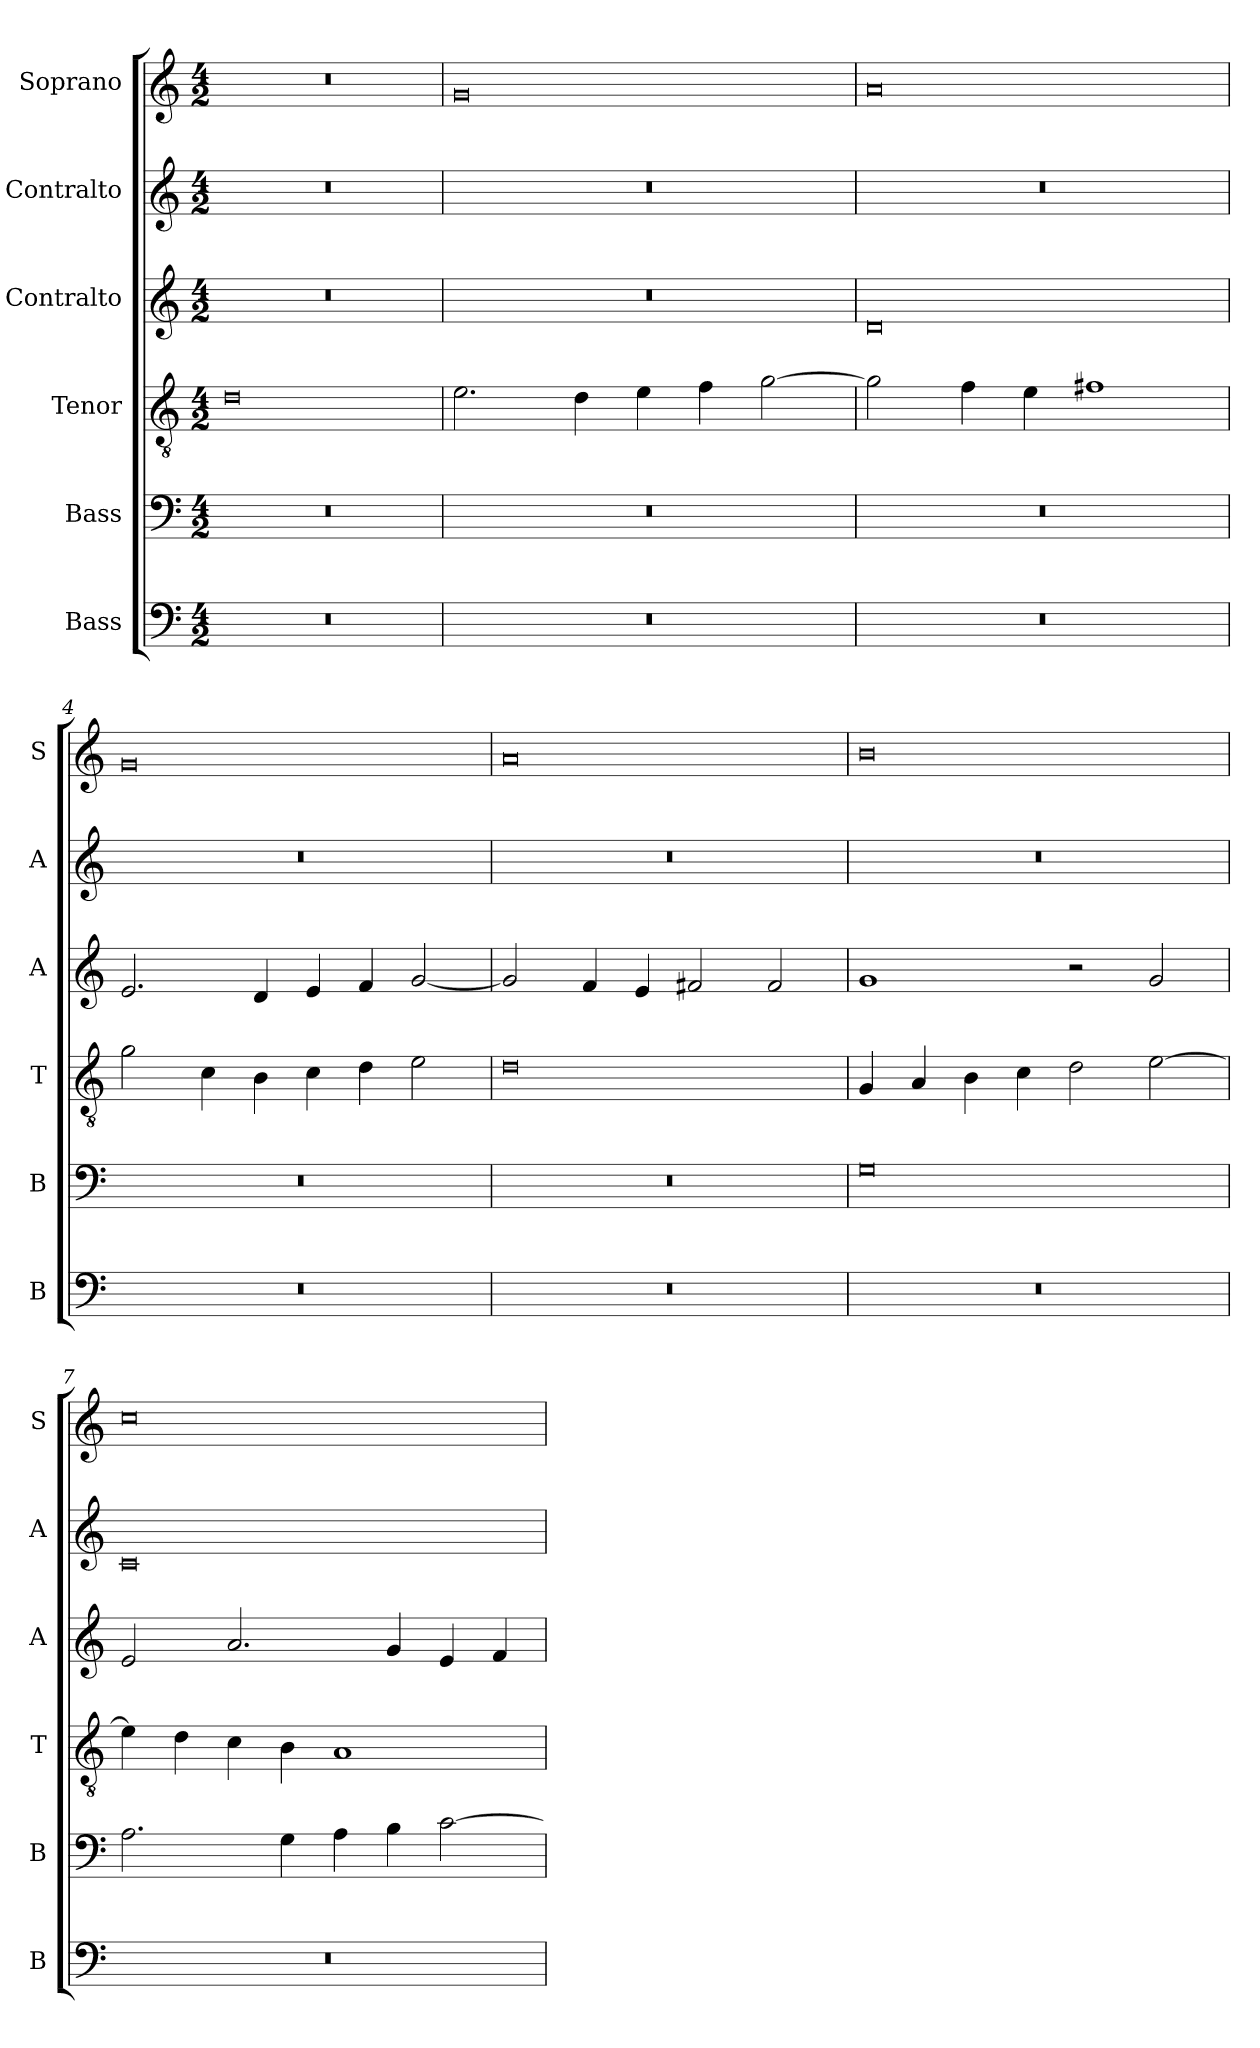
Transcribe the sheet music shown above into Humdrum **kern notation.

**kern	**kern	**kern	**kern	**kern	**kern
*part6	*part5	*part4	*part3	*part2	*part1
*staff6	*staff5	*staff4	*staff3	*staff2	*staff1
*I"Bass	*I"Bass	*I"Tenor	*I"Contralto	*I"Contralto	*I"Soprano
*I'B	*I'B	*I'T	*I'A	*I'A	*I'S
*clefF4	*clefF4	*clefGv2	*clefG2	*clefG2	*clefG2
*k[]	*k[]	*k[]	*k[]	*k[]	*k[]
*G:mix	*G:mix	*G:mix	*G:mix	*G:mix	*G:mix
*M4/2	*M4/2	*M4/2	*M4/2	*M4/2	*M4/2
=1	=1	=1	=1	=1	=1
0r	0r	0d	0r	0r	0r
=2	=2	=2	=2	=2	=2
0r	0r	2.e	0r	0r	0g
.	.	4d	.	.	.
.	.	4e	.	.	.
.	.	4f	.	.	.
.	.	[2g	.	.	.
=3	=3	=3	=3	=3	=3
0r	0r	2g]	0d	0r	0a
.	.	4f	.	.	.
.	.	4e	.	.	.
.	.	1f#X	.	.	.
=4	=4	=4	=4	=4	=4
0r	0r	2g	2.e	0r	0g
.	.	4c	.	.	.
.	.	4B	4d	.	.
.	.	4c	4e	.	.
.	.	4d	4f	.	.
.	.	2e	[2g	.	.
=5	=5	=5	=5	=5	=5
0r	0r	0d	2g]	0r	0a
.	.	.	4f	.	.
.	.	.	4e	.	.
.	.	.	2f#X	.	.
.	.	.	2f#	.	.
=6	=6	=6	=6	=6	=6
0r	0G	4G	1g	0r	0b
.	.	4A	.	.	.
.	.	4B	.	.	.
.	.	4c	.	.	.
.	.	2d	2r	.	.
.	.	[2e	2g	.	.
=7	=7	=7	=7	=7	=7
0r	2.A	4e]	2e	0c	0cc
.	.	4d	.	.	.
.	.	4c	2.a	.	.
.	4G	4B	.	.	.
.	4A	1A	.	.	.
.	4B	.	4g	.	.
.	[2c	.	4e	.	.
.	.	.	4f	.	.
=	=	=	=	=	=
*-	*-	*-	*-	*-	*-
